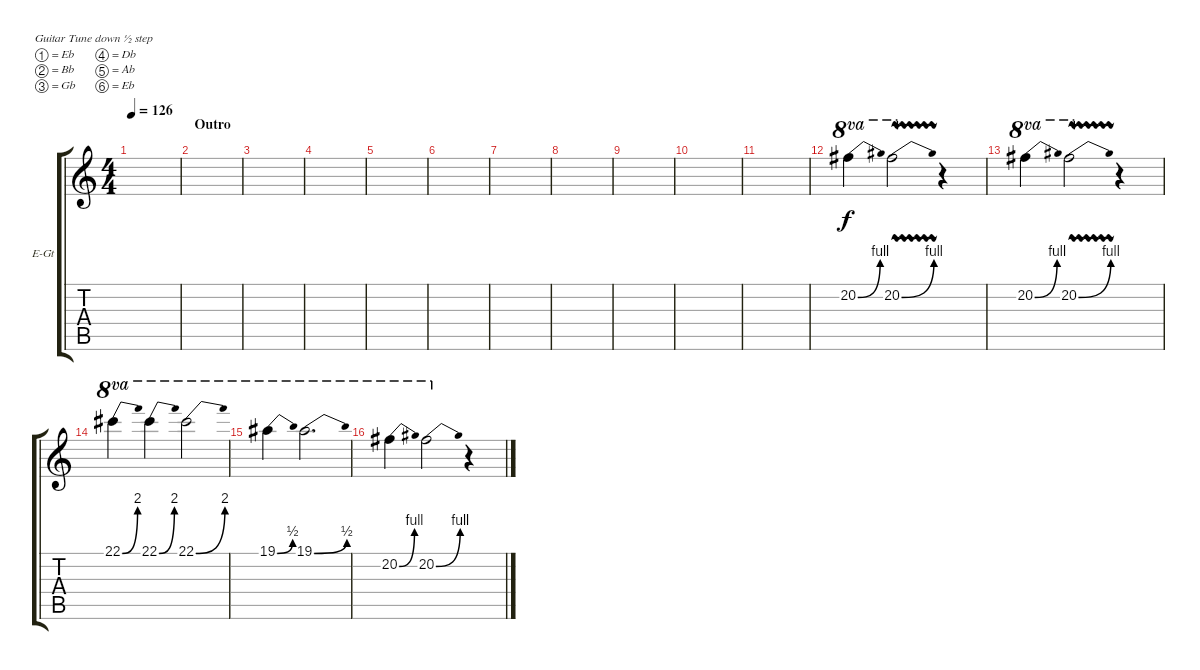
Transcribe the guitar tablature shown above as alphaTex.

\defaultSystemsLayout 4
\bracketExtendMode groupsimilarinstruments
\firstSystemTrackNameOrientation horizontal
\otherSystemsTrackNameOrientation horizontal
\track ("GUITAR 4 SOLO FILLS" "E-Gt") {instrument distortionguitar}
\staff {score tabs}
\tuning (Eb4 Bb3 Gb3 Db3 Ab2 Eb2)
\ts (4 4)
\tempo 126
\clef g2
\ks c
|
\section ("" "Outro")
|
|
|
|
|
|
|
|
|
|
20.2{be (bend 0 0 15 4)}.4{ot 8va} 20.2{be (bend 0 0 15 4) vw}.2{ot 8va} r.4 |
20.2{be (bend 0 0 15 4)}.4{ot 8va} 20.2{be (bend 0 0 15 4) vw}.2{ot 8va} r.4 |
22.1{be (bend 0 0 28.799999999999997 8)}.4{ot 8va} 22.1{be (bend 0 0 30 8)}.4{ot 8va} 22.1{be (bend 0 0 29.4 8)}.2{ot 8va} |
19.1{be (bend 0 0 24 2)}.4{ot 8va} 19.1{be (bend 0 0 21 2)}.2{d ot 8va} |
20.2{be (bend 0 0 15 4)}.4{ot 8va} 20.2{be (bend 0 0 15 4)}.2{ot 8va} r.4
